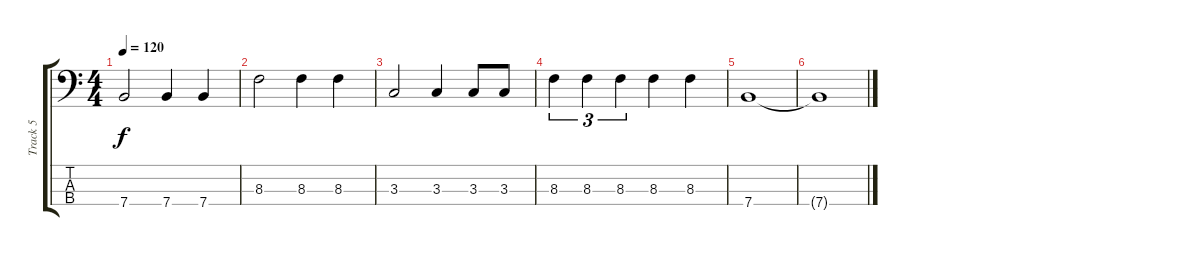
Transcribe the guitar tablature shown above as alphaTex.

\track ("Track 5" "Track 5") {instrument slapbass2}
\staff {score tabs}
\tuning (G2 D2 A1 E1) {hide}
\ts (4 4)
\tempo 120
\clef f4
\ks c
7.4.2{dy f} 7.4.4 7.4.4 |
8.3.2 8.3.4 8.3.4 |
3.3.2 3.3.4 3.3.8 3.3.8 |
8.3.4{tu (3 2)} 8.3.4{tu (3 2)} 8.3.4{tu (3 2)} 8.3.4 8.3.4 |
7.4.1 |
7.4{t}.1
